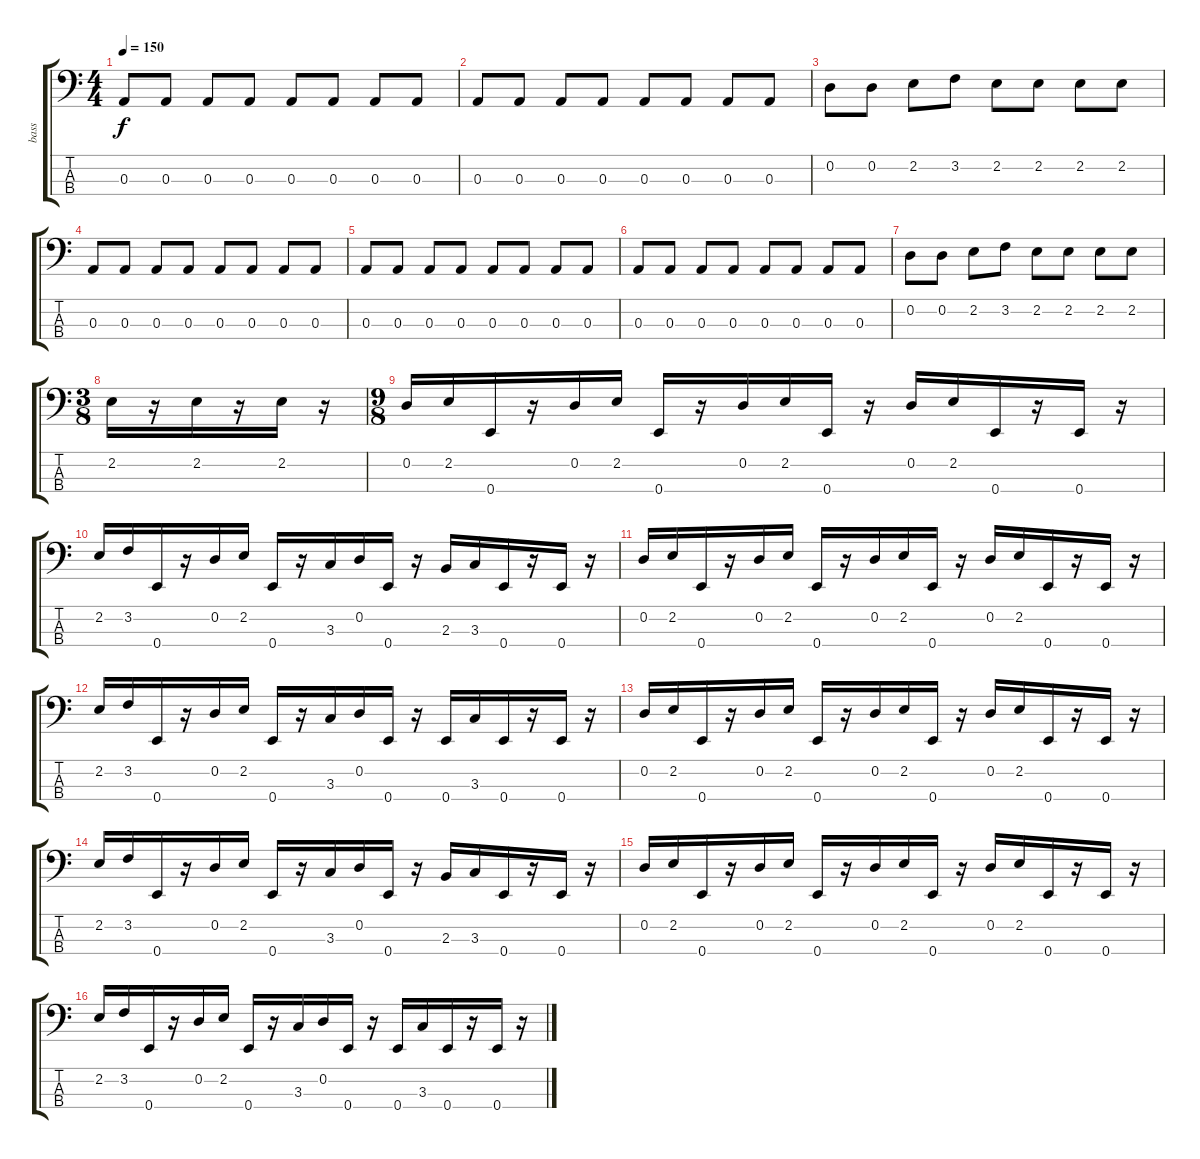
\track ("bass" "bass") {instrument electricbassfinger}
\staff {score tabs}
\tuning (G2 D2 A1 E1) {hide}
\ts (4 4)
\tempo 150
\clef f4
\ks c
0.3.8{dy f} 0.3.8 0.3.8 0.3.8 0.3.8 0.3.8 0.3.8 0.3.8 |
0.3.8 0.3.8 0.3.8 0.3.8 0.3.8 0.3.8 0.3.8 0.3.8 |
0.2.8 0.2.8 2.2.8 3.2.8 2.2.8 2.2.8 2.2.8 2.2.8 |
0.3.8 0.3.8 0.3.8 0.3.8 0.3.8 0.3.8 0.3.8 0.3.8 |
0.3.8 0.3.8 0.3.8 0.3.8 0.3.8 0.3.8 0.3.8 0.3.8 |
0.3.8 0.3.8 0.3.8 0.3.8 0.3.8 0.3.8 0.3.8 0.3.8 |
0.2.8 0.2.8 2.2.8 3.2.8 2.2.8 2.2.8 2.2.8 2.2.8 |
\ts (3 8)
2.2.16 r.16 2.2.16 r.16 2.2.16 r.16 |
\ts (9 8)
0.2.16 2.2.16 0.4.16 r.16 0.2.16 2.2.16 0.4.16 r.16 0.2.16 2.2.16 0.4.16 r.16 0.2.16 2.2.16 0.4.16 r.16 0.4.16 r.16 |
2.2.16 3.2.16 0.4.16 r.16 0.2.16 2.2.16 0.4.16 r.16 3.3.16 0.2.16 0.4.16 r.16 2.3.16 3.3.16 0.4.16 r.16 0.4.16 r.16 |
0.2.16 2.2.16 0.4.16 r.16 0.2.16 2.2.16 0.4.16 r.16 0.2.16 2.2.16 0.4.16 r.16 0.2.16 2.2.16 0.4.16 r.16 0.4.16 r.16 |
2.2.16 3.2.16 0.4.16 r.16 0.2.16 2.2.16 0.4.16 r.16 3.3.16 0.2.16 0.4.16 r.16 0.4.16 3.3.16 0.4.16 r.16 0.4.16 r.16 |
0.2.16 2.2.16 0.4.16 r.16 0.2.16 2.2.16 0.4.16 r.16 0.2.16 2.2.16 0.4.16 r.16 0.2.16 2.2.16 0.4.16 r.16 0.4.16 r.16 |
2.2.16 3.2.16 0.4.16 r.16 0.2.16 2.2.16 0.4.16 r.16 3.3.16 0.2.16 0.4.16 r.16 2.3.16 3.3.16 0.4.16 r.16 0.4.16 r.16 |
0.2.16 2.2.16 0.4.16 r.16 0.2.16 2.2.16 0.4.16 r.16 0.2.16 2.2.16 0.4.16 r.16 0.2.16 2.2.16 0.4.16 r.16 0.4.16 r.16 |
2.2.16 3.2.16 0.4.16 r.16 0.2.16 2.2.16 0.4.16 r.16 3.3.16 0.2.16 0.4.16 r.16 0.4.16 3.3.16 0.4.16 r.16 0.4.16 r.16
